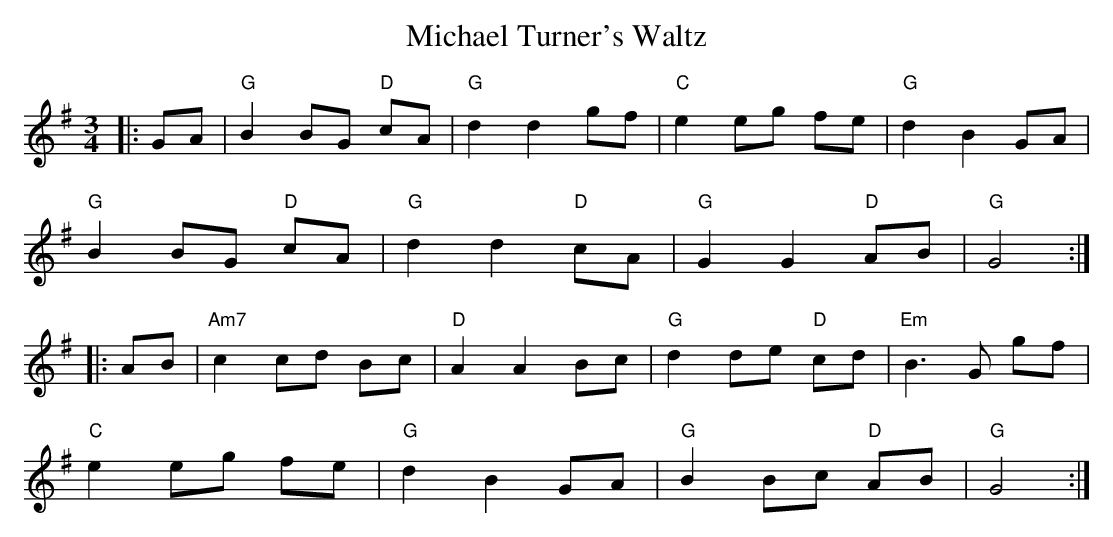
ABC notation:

X:1
T:Michael Turner's Waltz
M: 3/4
L: 1/8
K:Gmaj
|:GA |"G"B2 BG "D"cA |"G"d2 d2 gf |"C" e2 eg fe |"G"d2 B2 GA |
"G"B2 BG "D"cA | "G"d2 d2 "D"cA | "G"G2 G2 "D"AB | "G"G4 :|
|: AB | "Am7"c2 cd Bc |"D" A2 A2 Bc |"G"d2 de "D"cd | "Em"B2> G2 gf |
"C"e2 eg fe | "G"d2 B2 GA | "G"B2 Bc "D"AB | "G"G4 :|
